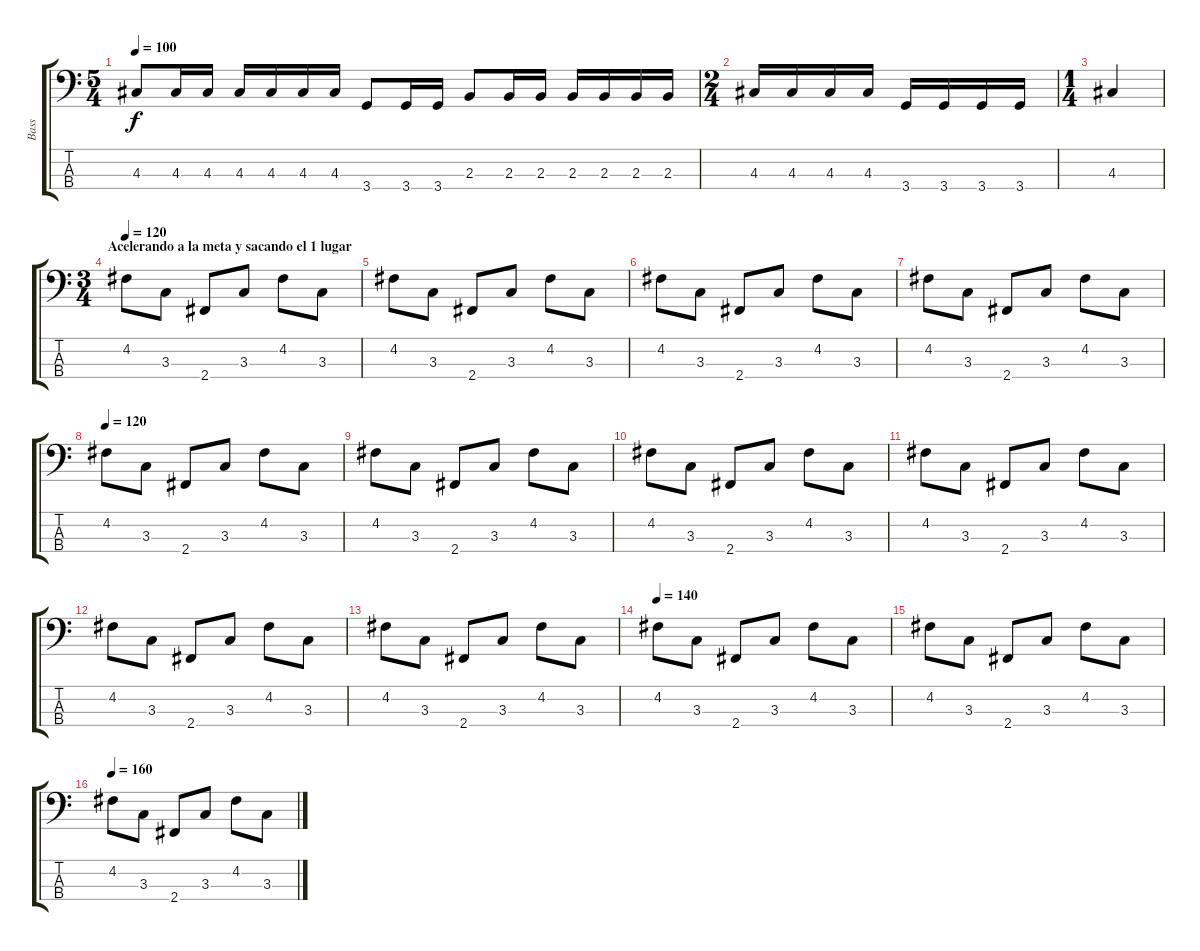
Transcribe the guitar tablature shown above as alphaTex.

\track ("Bass" "Bass") {instrument electricbassfinger}
\staff {score tabs}
\tuning (G2 D2 A1 E1) {hide}
\ts (5 4)
\tempo 100
\clef f4
\ks c
4.3.8{dy f} 4.3.16 4.3.16 4.3.16 4.3.16 4.3.16 4.3.16 3.4.8 3.4.16 3.4.16 2.3.8 2.3.16 2.3.16 2.3.16 2.3.16 2.3.16 2.3.16 |
\ts (2 4)
4.3.16 4.3.16 4.3.16 4.3.16 3.4.16 3.4.16 3.4.16 3.4.16 |
\ts (1 4)
4.3.4 |
\ts (3 4)
\section ("" "Acelerando a la meta y sacando el 1 lugar")
\tempo 120
4.2.8 3.3.8 2.4.8 3.3.8 4.2.8 3.3.8 |
4.2.8 3.3.8 2.4.8 3.3.8 4.2.8 3.3.8 |
4.2.8 3.3.8 2.4.8 3.3.8 4.2.8 3.3.8 |
4.2.8 3.3.8 2.4.8 3.3.8 4.2.8 3.3.8 |
\tempo 120
4.2.8 3.3.8 2.4.8 3.3.8 4.2.8 3.3.8 |
4.2.8 3.3.8 2.4.8 3.3.8 4.2.8 3.3.8 |
4.2.8 3.3.8 2.4.8 3.3.8 4.2.8 3.3.8 |
4.2.8 3.3.8 2.4.8 3.3.8 4.2.8 3.3.8 |
4.2.8 3.3.8 2.4.8 3.3.8 4.2.8 3.3.8 |
4.2.8 3.3.8 2.4.8 3.3.8 4.2.8 3.3.8 |
\tempo 140
4.2.8 3.3.8 2.4.8 3.3.8 4.2.8 3.3.8 |
4.2.8 3.3.8 2.4.8 3.3.8 4.2.8 3.3.8 |
\tempo 160
4.2.8 3.3.8 2.4.8 3.3.8 4.2.8 3.3.8
